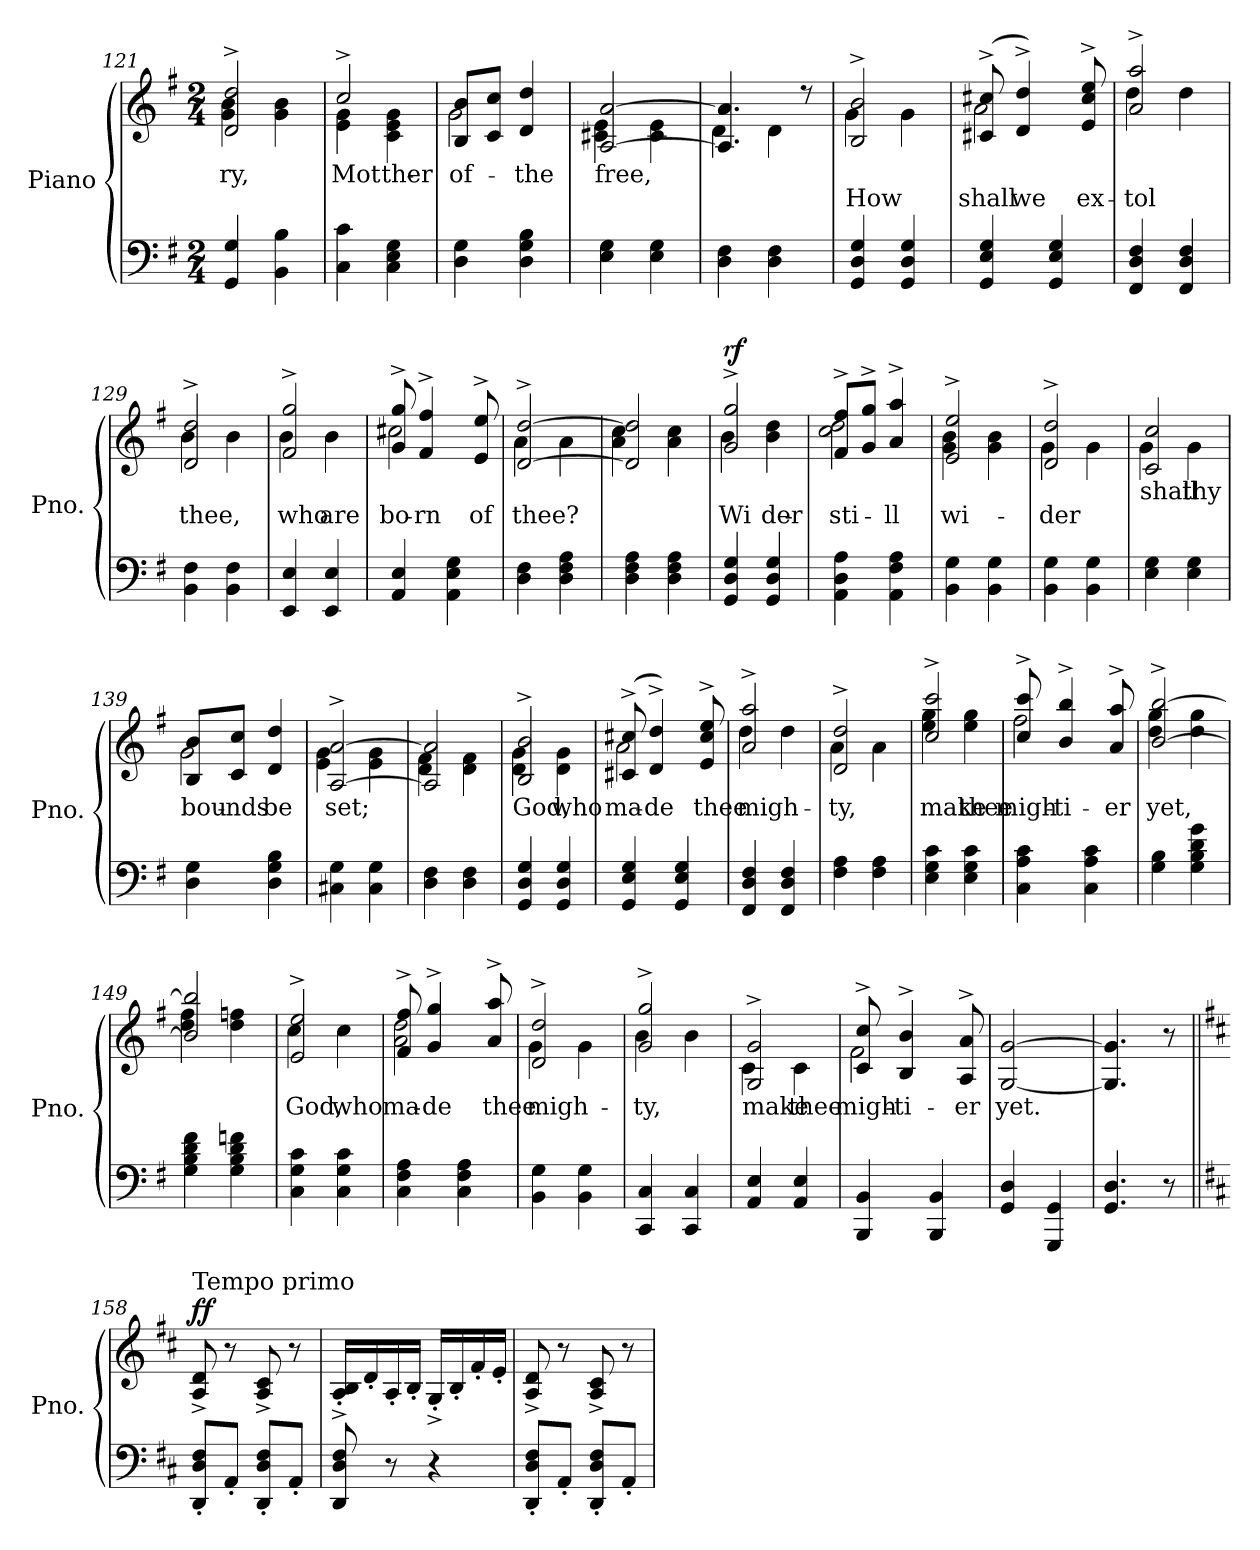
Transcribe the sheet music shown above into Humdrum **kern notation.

**kern	**kern	**text	**text	**dynam
*part1	*part1	*part1	*part1	*part1
*staff2	*staff1	*staff1	*staff1	*staff1/2
*I"Piano	*	*	*	*
*I'Pno.	*	*	*	*
*clefF4	*clefG2	*	*	*
*k[f#]	*k[f#]	*	*	*
*G:	*G:	*	*	*
*M2/4	*M2/4	*	*	*
=121	=121	=121	=121	=121
*	*^	*	*	*
4GG/ 4G/	2d/^ 2dd/^	4g\ 4b\	-ry,	.	.
4BB\ 4B\	.	4g\ 4b\	.	.	.
=122	=122	=122	=122	=122	=122
4C\ 4c\	2cc^/	4e\ 4g\	Mot-	.	.
4C\ 4E\ 4G\	.	4c\ 4e\ 4g\	-ther	.	.
=123	=123	=123	=123	=123	=123
4D\ 4G\	8B/ 8b/L	2g\	of-	.	.
.	8c/ 8cc/J	.	.	.	.
4D\ 4G\ 4B\	4d/ 4dd/	.	-the	.	.
!!LO:PB:g=z	!!
=124	=124	=124	=124	=124	=124
4E\ 4G\	[2A/ [2a/	4c#X\ 4e\	free,	.	.
4E\ 4G\	.	4c#\ 4e\	.	.	.
!!LO:PB:g=z	!!
=125	=125	=125	=125	=125	=125
4D\ 4F#\	4.A/] 4.a/]	4d\	.	.	.
4D\ 4F#\	.	4d\	.	.	.
.	8r	.	.	.	.
=126	=126	=126	=126	=126	=126
4GG/ 4D/ 4G/	2B/^ 2b/^	4g\	.	How	.
4GG/ 4D/ 4G/	.	4g\	.	.	.
=127	=127	=127	=127	=127	=127
4GG/ 4E/ 4G/	(8c#X/^ 8cc#X/^	2a\	.	shall	.
.	4d/^ 4dd/^)	.	.	we	.
4GG/ 4E/ 4G/	.	.	.	.	.
.	8e/^ 8cc#/^ 8ee/^	.	.	ex-	.
=128	=128	=128	=128	=128	=128
4FF#/ 4D/ 4F#/	2a/^ 2aa/^	4dd\	.	-tol	.
4FF#/ 4D/ 4F#/	.	4dd\	.	.	.
=129	=129	=129	=129	=129	=129
4BB\ 4F#\	2d/^ 2dd/^	4b\	.	thee,	.
4BB\ 4F#\	.	4b\	.	.	.
=130	=130	=130	=130	=130	=130
4EE/ 4E/	2f#/^ 2gg/^	4b\	.	who	.
4EE/ 4E/	.	4b\	.	are	.
=131	=131	=131	=131	=131	=131
4AA/ 4E/	8g/^ 8gg/^	2cc#X\	.	bo-	.
.	4f#/^ 4ff#/^	.	.	-rn	.
4AA\ 4E\ 4G\	.	.	.	.	.
.	8e/^ 8ee/^	.	.	of	.
=132	=132	=132	=132	=132	=132
4D\ 4F#\	[2d/^ [2dd/^	4a\	.	thee?	.
4D\ 4F#\ 4A\	.	4a\	.	.	.
=133	=133	=133	=133	=133	=133
4D\ 4F#\ 4A\	2d/] 2dd/]	4a\ 4cc\	.	.	.
4D\ 4F#\ 4A\	.	4a\ 4cc\	.	.	.
!!LO:PB:g=z	!!
=134	=134	=134	=134	=134	=134
!	!	!	!	!	!LO:DY:b
4GG/ 4D/ 4G/	2g/^ 2gg/^	4b\	.	Wi-	rf
4GG/ 4D/ 4G/	.	4b\ 4dd\	.	-der	.
!!LO:PB:g=z	!!
=135	=135	=135	=135	=135	=135
4AA\ 4D\ 4A\	8f#/^ 8ff#/^L	2cc\ 2dd\	.	sti-	.
.	8g/^ 8gg/^J	.	.	.	.
4AA\ 4F#\ 4A\	4a/^ 4aa/^	.	.	-ll	.
=136	=136	=136	=136	=136	=136
4BB\ 4G\	2e/^ 2ee/^	4g\ 4b\	.	wi-	.
4BB\ 4G\	.	4g\ 4b\	.	.	.
=137	=137	=137	=137	=137	=137
4BB\ 4G\	2d/^ 2dd/^	4g\	.	-der	.
4BB\ 4G\	.	4g\	.	.	.
=138	=138	=138	=138	=138	=138
4E\ 4G\	2c/ 2cc/	4g\	shall	.	.
4E\ 4G\	.	4g\	thy	.	.
=139	=139	=139	=139	=139	=139
4D\ 4G\	8B/ 8b/L	2g\	bou-	.	.
.	8c/ 8cc/J	.	-nds	.	.
4D\ 4G\ 4B\	4d/ 4dd/	.	be	.	.
=140	=140	=140	=140	=140	=140
4C#X\ 4G\	[2A/^ [2a/^	4e\ 4g\	set;	.	.
4C#\ 4G\	.	4e\ 4g\	.	.	.
=141	=141	=141	=141	=141	=141
4D\ 4F#\	2A/] 2a/]	4d\ 4f#\	.	.	.
4D\ 4F#\	.	4d\ 4f#\	.	.	.
=142	=142	=142	=142	=142	=142
4GG/ 4D/ 4G/	2B/^ 2b/^	4d\ 4g\	God,	.	.
4GG/ 4D/ 4G/	.	4d\ 4g\	who	.	.
=143	=143	=143	=143	=143	=143
4GG/ 4E/ 4G/	(8c#X/^ 8cc#X/^	2a\	ma-	.	.
.	4d/^ 4dd/^)	.	-de	.	.
4GG/ 4E/ 4G/	.	.	.	.	.
.	8e/^ 8cc#/^ 8ee/^	.	thee	.	.
!!LO:LB:g=z	!!
=144	=144	=144	=144	=144	=144
4FF#/ 4D/ 4F#/	2a/^ 2aa/^	4dd\	migh-	.	.
4FF#/ 4D/ 4F#/	.	4dd\	.	.	.
=145	=145	=145	=145	=145	=145
4F#\ 4A\	2d/^ 2dd/^	4a\	-ty,	.	.
4F#\ 4A\	.	4a\	.	.	.
=146	=146	=146	=146	=146	=146
4E\ 4G\ 4c\	2cc/^ 2ccc/^	4ee\ 4gg\	make	.	.
4E\ 4G\ 4c\	.	4ee\ 4gg\	thee	.	.
=147	=147	=147	=147	=147	=147
4C\ 4A\ 4c\	8cc/^ 8ccc/^	2ff#\	migh-	.	.
.	4b/^ 4bb/^	.	-ti-	.	.
4C\ 4A\ 4c\	.	.	.	.	.
.	8a/^ 8aa/^	.	-er	.	.
=148	=148	=148	=148	=148	=148
4G\ 4B\	[2b/^ [2bb/^	4dd\ 4gg\	yet,	.	.
4G\ 4B\ 4d\ 4g\	.	4dd\ 4gg\	.	.	.
=149	=149	=149	=149	=149	=149
4G\ 4B\ 4d\ 4f#\	2b/] 2bb/]	4dd\ 4ff#\	.	.	.
4G\ 4B\ 4d\ 4fn\	.	4dd\ 4ffn\	.	.	.
=150	=150	=150	=150	=150	=150
4C\ 4G\ 4c\	2e/^ 2ee/^	4cc\	God,	.	.
4C\ 4G\ 4c\	.	4cc\	who	.	.
=151	=151	=151	=151	=151	=151
4C\ 4F#\ 4A\	8f#/^ 8ff#/^	2a\ 2dd\	ma-	.	.
.	4g/^ 4gg/^	.	-de	.	.
4C\ 4F#\ 4A\	.	.	.	.	.
.	8a/^ 8aa/^	.	thee	.	.
!!LO:PB:g=z	!!
=152	=152	=152	=152	=152	=152
4BB\ 4G\	2d/^ 2dd/^	4g\	migh-	.	.
4BB\ 4G\	.	4g\	.	.	.
!!LO:PB:g=z	!!
=153	=153	=153	=153	=153	=153
4CC/ 4C/	2g/^ 2gg/^	4b\	-ty,	.	.
4CC/ 4C/	.	4b\	.	.	.
=154	=154	=154	=154	=154	=154
4AA/ 4E/	2G/^ 2g/^	4c\	make	.	.
4AA/ 4E/	.	4c\	thee	.	.
=155	=155	=155	=155	=155	=155
4BBB/ 4BB/	8c/^ 8cc/^	2f#\	migh-	.	.
.	4B/^ 4b/^	.	-ti-	.	.
4BBB/ 4BB/	.	.	.	.	.
.	8A/^ 8a/^	.	-er	.	.
*	*v	*v	*	*	*
=156	=156	=156	=156	=156
4GG/ 4D/	[2G/ [2g/	yet.	.	.
4GGG/ 4GG/	.	.	.	.
=157	=157	=157	=157	=157
4.GG/ 4.D/	4.G/] 4.g/]	.	.	.
8r	8r	.	.	.
!!LO:PB:g=z
=158||	=158||	=158||	=158||	=158||
*k[f#c#]	*k[f#c#]	*	*	*
*D:	*D:	*	*	*
!	!LO:TX:a:t=Tempo primo	!	!	!
!	!	!	!	!LO:DY:b
8DD/' 8D/' 8F#/'L	8A/^ 8d/^	.	.	ff
8AA'/J	8r	.	.	.
8DD/' 8D/' 8F#/'L	8A/^ 8c#/^	.	.	.
8AA'/J	8r	.	.	.
=159	=159	=159	=159	=159
8DD/ 8D/ 8F#/	16A/'^ 16B/'^LL	.	.	.
.	16d'/	.	.	.
8r	16A'/	.	.	.
.	16B'/JJ	.	.	.
4r	16G'^/LL	.	.	.
.	16B'/	.	.	.
.	16f#'/	.	.	.
.	16e'/JJ	.	.	.
=160	=160	=160	=160	=160
8DD/' 8D/' 8F#/'L	8A/^ 8d/^	.	.	.
8AA'/J	8r	.	.	.
8DD/' 8D/' 8F#/'L	8A/^ 8c#/^	.	.	.
8AA'/J	8r	.	.	.
=	=	=	=	=
*-	*-	*-	*-	*-
